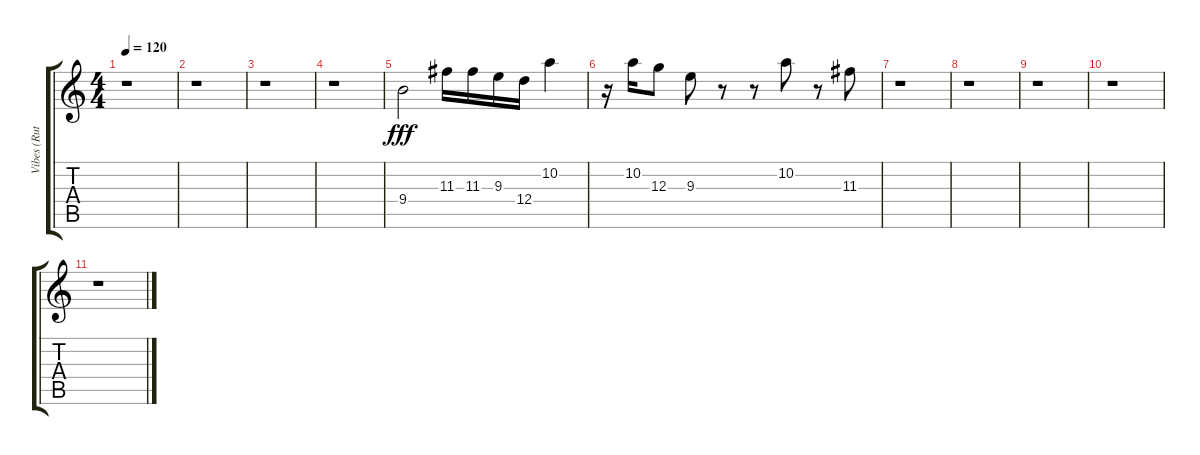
\track ("Vibes (Ruth Underwood)" "Vibes (Rut") {instrument vibraphone}
\staff {score tabs}
\tuning (E5 B4 G4 D4 A3 E3) {hide}
\ts (4 4)
\tempo 120
\clef g2
\ks c
r.1{dy f} |
r.1 |
r.1 |
r.1 |
9.4.2{dy fff} 11.3.16 11.3.16 9.3.16 12.4.16 10.2.4 |
r.16 10.2.16 12.3.8 9.3.8 r.8 r.8 10.2.8 r.8 11.3.8 |
r.1 |
r.1 |
r.1 |
r.1 |
r.1
